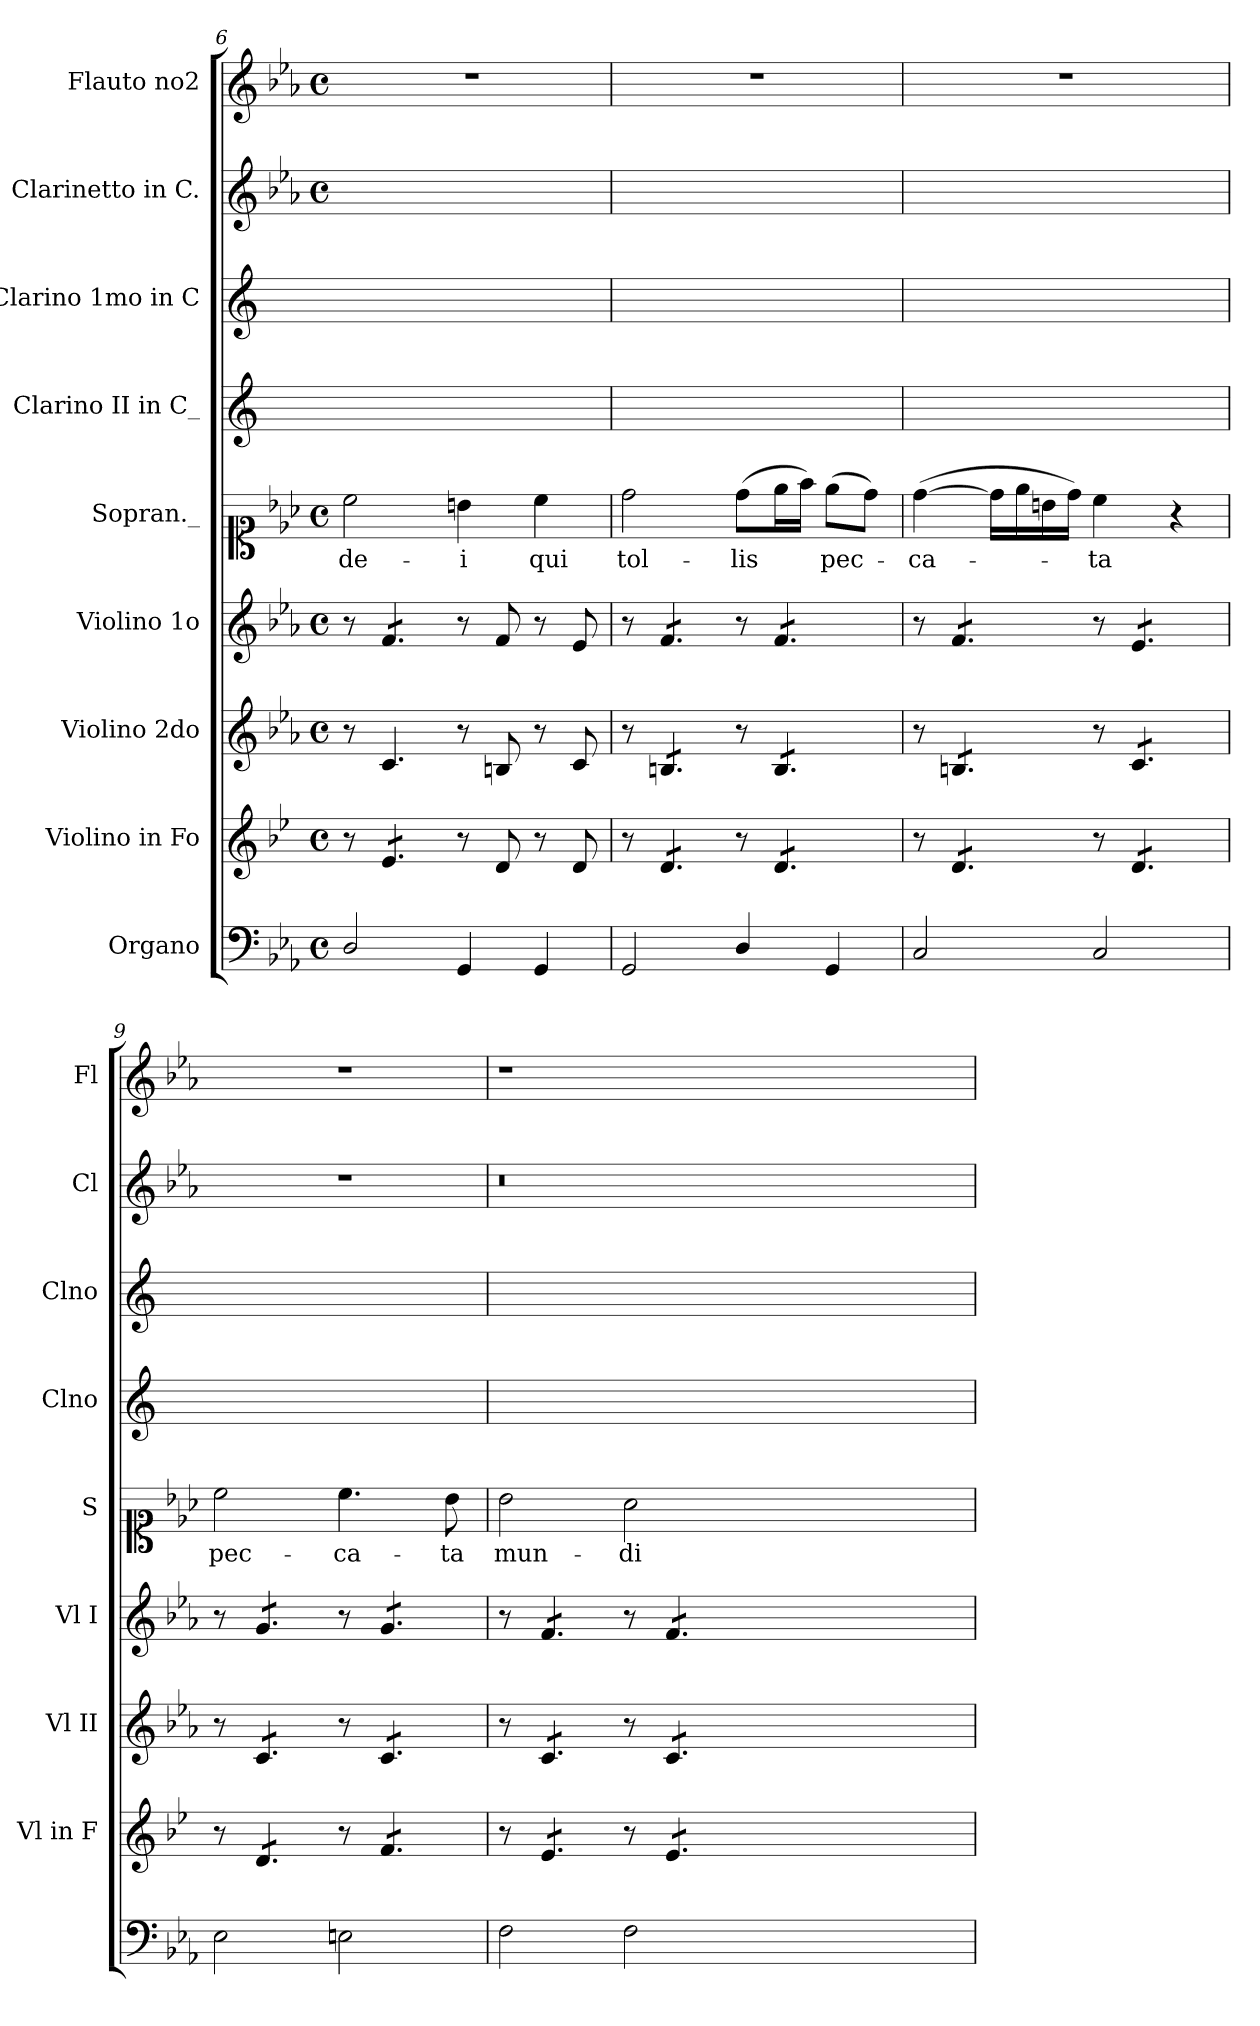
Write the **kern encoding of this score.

**kern	**kern	**kern	**kern	**kern	**text	**kern	**kern	**kern	**kern
*part9	*part8	*part7	*part6	*part5	*part5	*part4	*part3	*part2	*part1
*staff9	*staff8	*staff7	*staff6	*staff5	*staff5	*staff4	*staff3	*staff2	*staff1
*I"Organo	*I"Violino in Fo	*I"Violino 2do	*I"Violino 1o	*I"Sopran._	*	*I"Clarino II in C_	*I"Clarino 1mo in C	*I"Clarinetto in C.	*I"Flauto no2
*	*I'Vl in F	*I'Vl II	*I'Vl I	*I'S	*	*I'Clno	*I'Clno	*I'Cl	*I'Fl
*clefF4	*clefG2	*clefG2	*clefG2	*clefC1	*	*clefG2	*clefG2	*clefG2	*clefG2
*	*ITrd4c7	*	*	*	*	*	*	*	*
*k[b-e-a-]	*k[b-e-a-]	*k[b-e-a-]	*k[b-e-a-]	*k[b-e-a-]	*	*	*	*k[b-e-a-]	*k[b-e-a-]
*c:	*c:	*c:	*c:	*c:	*	*	*	*c:	*c:
*M4/4	*M4/4	*M4/4	*M4/4	*M4/4	*	*	*	*M4/4	*M4/4
*met(c)	*met(c)	*met(c)	*met(c)	*met(c)	*	*	*	*met(c)	*met(c)
=6	=6	=6	=6	=6	=6	=6	=6	=6	=6
2D/	8r	8r	8r	2cc\	de-	1ryy	1ryy	1ryy	1r
*	*tremolo	*	*	*	*	*	*	*	*
*	*	*	*tremolo	*	*	*	*	*	*
.	8A-/L	4.c/	8f/L	.	.	.	.	.	.
.	8A-/	.	8f/	.	.	.	.	.	.
.	8A-/J	.	8f/J	.	.	.	.	.	.
*	*	*	*Xtremolo	*	*	*	*	*	*
*	*Xtremolo	*	*	*	*	*	*	*	*
4GG/	8r	8r	8r	4bn\	-i	.	.	.	.
.	8G/	8Bn/	8f/	.	.	.	.	.	.
4GG/	8r	8r	8r	4cc\	qui	.	.	.	.
.	8G/	8c/	8e-/	.	.	.	.	.	.
=7	=7	=7	=7	=7	=7	=7	=7	=7	=7
2GG/	8r	8r	8r	2dd\	tol-	1ryy	1ryy	1ryy	1r
*	*tremolo	*	*	*	*	*	*	*	*
*	*	*tremolo	*	*	*	*	*	*	*
*	*	*	*tremolo	*	*	*	*	*	*
.	8G/L	8Bn/L	8f/L	.	.	.	.	.	.
.	8G/	8Bn/	8f/	.	.	.	.	.	.
.	8G/J	8Bn/J	8f/J	.	.	.	.	.	.
4D/	8r	8r	8r	(8dd\L	-lis	.	.	.	.
.	8G/L	8B/L	8f/L	16ee-\L	.	.	.	.	.
.	.	.	.	16ff\JJ)	.	.	.	.	.
4GG/	8G/	8B/	8f/	(8ee-\L	pec-	.	.	.	.
.	8G/J	8B/J	8f/J	8dd\J)	.	.	.	.	.
=8	=8	=8	=8	=8	=8	=8	=8	=8	=8
2C/	8r	8r	8r	([4dd\	-ca-	1ryy	1ryy	1ryy	1r
.	8G/L	8Bn/L	8f/L	.	.	.	.	.	.
.	8G/	8Bn/	8f/	16dd\LL]	.	.	.	.	.
.	.	.	.	16ee-\	.	.	.	.	.
.	8G/J	8Bn/J	8f/J	16bn\	.	.	.	.	.
.	.	.	.	16dd\JJ)	.	.	.	.	.
2C/	8r	8r	8r	4cc\	-ta	.	.	.	.
.	8G/L	8c/L	8e-/L	.	.	.	.	.	.
.	8G/	8c/	8e-/	4r	.	.	.	.	.
.	8G/J	8c/J	8e-/J	.	.	.	.	.	.
=9	=9	=9	=9	=9	=9	=9	=9	=9	=9
2E-\	8r	8r	8r	2cc\	pec-	1ryy	1ryy	1r	1r
.	8G/L	8c/L	8g/L	.	.	.	.	.	.
.	8G/	8c/	8g/	.	.	.	.	.	.
.	8G/J	8c/J	8g/J	.	.	.	.	.	.
2En\	8r	8r	8r	4.cc\	-ca-	.	.	.	.
.	8B-/L	8c/L	8g/L	.	.	.	.	.	.
.	8B-/	8c/	8g/	.	.	.	.	.	.
.	8B-/J	8c/J	8g/J	8b-\	-ta	.	.	.	.
=10	=10	=10	=10	=10	=10	=10	=10	=10	=10
2F\	8r	8r	8r	2b-\	mun-	1ryy	1ryy	0.r	1r
.	8A-/L	8c/L	8f/L	.	.	.	.	.	.
.	8A-/	8c/	8f/	.	.	.	.	.	.
.	8A-/J	8c/J	8f/J	.	.	.	.	.	.
2F\	8r	8r	8r	2a-\	-di	.	.	.	.
.	8A-/L	8c/L	8f/L	.	.	.	.	.	.
.	8A-/	8c/	8f/	.	.	.	.	.	.
.	8A-/J	8c/J	8f/J	.	.	.	.	.	.
*	*	*	*Xtremolo	*	*	*	*	*	*
*	*	*Xtremolo	*	*	*	*	*	*	*
*	*Xtremolo	*	*	*	*	*	*	*	*
0ryy	0ryy	0ryy	0ryy	0ryy	.	0ryy	0ryy	.	0ryy
=	=	=	=	=	=	=	=	=	=
*-	*-	*-	*-	*-	*-	*-	*-	*-	*-
